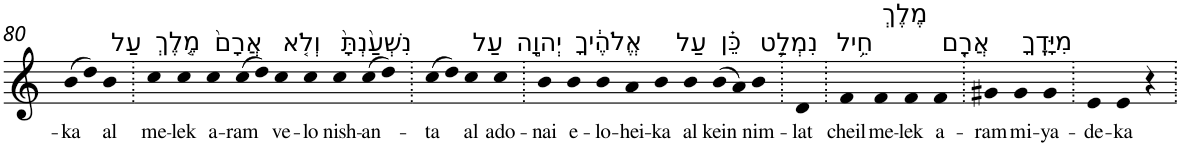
**kern	**text
*part1	*part1
*staff1	*staff1
*I"Piano	*
*I'Pno	*
!!LO:PB:g=z
*clefG2	*
*k[]	*
=80	=80
!	!LO:LY:b
(>8b	-ka
8dd)	.
!LO:TX:a:t=עַל	!
!	!LO:LY:b
4b	al
=81.	=81.
!LO:TX:a:t=מֶ֤לֶךְ	!
!	!LO:LY:b
4cc	me-
!	!LO:LY:b
4cc	-lek
!LO:TX:a:t=אֲרָם֙	!
!	!LO:LY:b
4cc	a-
!	!LO:LY:b
(>8cc	-ram
8dd)	.
!LO:TX:a:t=וְלֹ֤א	!
!	!LO:LY:b
4cc	ve-
!	!LO:LY:b
4cc	-lo
!LO:TX:a:t=נִשְׁעַ֙נְתָּ֙	!
!	!LO:LY:b
4cc	nish-
!	!LO:LY:b
(>8cc	-an-
8dd)	.
=82.	=82.
!	!LO:LY:b
(>8cc	-ta
8dd)	.
!LO:TX:a:t=עַל	!
!	!LO:LY:b
4cc	al
!LO:TX:a:t=יְהוָ֣ה	!
!	!LO:LY:b
4cc	ado-
=83.	=83.
!	!LO:LY:b
4b	-nai
!LO:TX:a:t=אֱלֹהֶ֔יךָ	!
!	!LO:LY:b
4b	e-
!	!LO:LY:b
4b	-lo-
!	!LO:LY:b
4a	-hei-
!	!LO:LY:b
4b	-ka
!LO:TX:a:t=עַל	!
!	!LO:LY:b
4b	al
!LO:TX:a:t=כֵּ֗ן	!
!	!LO:LY:b
(>8b	kein
8a)	.
!LO:TX:a:t=נִמְלַ֛ט	!
!	!LO:LY:b
4b	nim-
=84.	=84.
!	!LO:LY:b
4d	-lat
=85.	=85.
!LO:TX:a:t=חֵ֥יל	!
!	!LO:LY:b
4f	cheil
!LO:TX:a:t=מֶלֶךְ	!
!	!LO:LY:b
4f	me-
!	!LO:LY:b
4f	-lek
!LO:TX:a:t=אֲרָ֖ם	!
!	!LO:LY:b
4f	a-
=86.	=86.
!	!LO:LY:b
4g#X	-ram
!LO:TX:a:t=מִיָּדֶֽךָ	!
!	!LO:LY:b
4g#	mi-
!	!LO:LY:b
4g#	-ya-
=87.	=87.
!	!LO:LY:b
4e	-de-
!	!LO:LY:b
4e	-ka
4r	.
=.	=.
*-	*-
